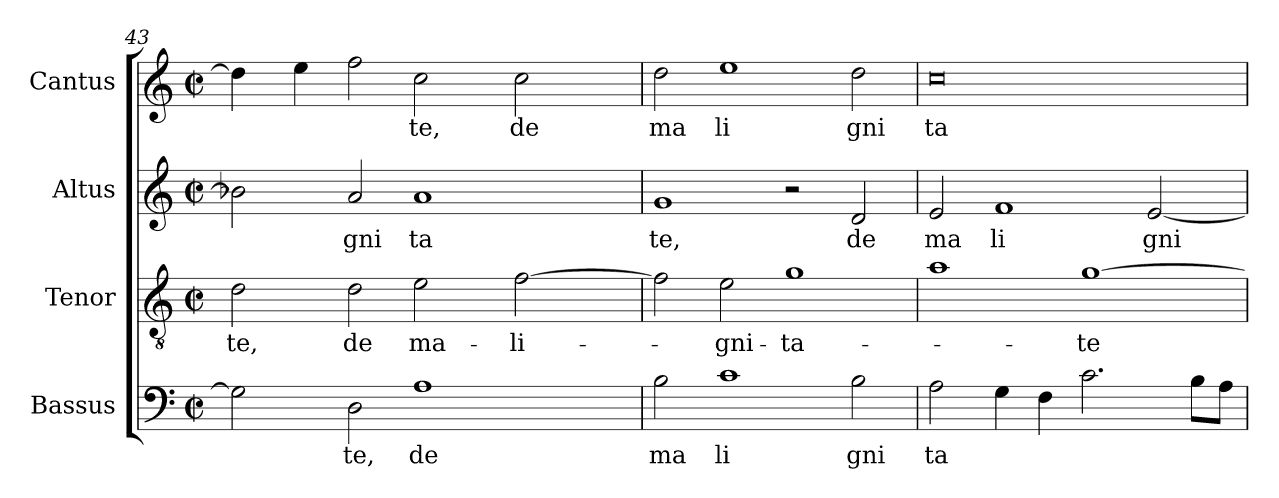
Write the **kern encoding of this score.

**kern	**text	**kern	**text	**kern	**text	**kern	**text
*part4	*part4	*part3	*part3	*part2	*part2	*part1	*part1
*staff4	*staff4	*staff3	*staff3	*staff2	*staff2	*staff1	*staff1
*I"Bassus	*	*I"Tenor	*	*I"Altus	*	*I"Cantus	*
!!LO:LB:g=z
*clefF4	*	*clefGv2	*	*clefG2	*	*clefG2	*
*M2/2	*	*M2/2	*	*M2/2	*	*M2/2	*
*met(c|)	*	*met(c|)	*	*met(c|)	*	*met(c|)	*
=43	=43	=43	=43	=43	=43	=43	=43
!	!	!	!LO:LY:b:cj	!	!	!	!
*^	*	*	*	*^	*	*^	*
2G\]	8ryy	.	2d\	-te,	2b-X\]	16..ryy	.	4dd\]	4ryy	.
.	.	.	.	.	.	1ryy	.	.	.	.
.	1...ryy	.	.	.	.	.	.	.	.	.
.	.	.	.	.	.	.	.	4ee\	32.ryy	.
.	.	.	.	.	.	.	.	.	1ryy	.
!	!	!LO:LY:b:cj	!	!LO:LY:b:cj	!	!	!LO:LY:b:cj	!	!	!
2D\	.	-te,	2d\	de	2a/	.	-gni	2ff\	.	.
!	!	!LO:LY:b:cj	!	!LO:LY:b:cj	!	!	!LO:LY:b:cj	!	!	!LO:LY:b:cj
1A	.	de	2e\	ma-	1a	.	ta	2cc\	.	te,
.	.	.	.	.	.	2ryy	.	.	.	.
.	.	.	.	.	.	.	.	.	2ryy	.
!	!	!	!	!LO:LY:b:cj	!	!	!	!	!	!LO:LY:b:cj
.	.	.	[>2f\	-li-	.	.	.	2cc\	.	de
.	.	.	.	.	.	4ryy	.	.	.	.
.	.	.	.	.	.	.	.	.	8ryy	.
.	.	.	.	.	.	8ryy	.	.	.	.
.	.	.	.	.	.	.	.	.	16ryy	.
.	.	.	.	.	.	64ryy	.	.	64ryy	.
=44	=44	=44	=44	=44	=44	=44	=44	=44	=44	=44
!	!	!LO:LY:b:cj	!	!	!	!	!LO:LY:b:cj	!	!	!LO:LY:b:cj
*	*	*	*	*	*v	*v	*	*	*	*
*v	*v	*	*	*	*	*	*v	*v	*
2B\	ma	2f\]	.	1g	te,	2dd\	ma
!	!LO:LY:b:cj	!	!LO:LY:b:cj	!	!	!	!LO:LY:b:cj
1c	li	2e\	-gni-	.	.	1ee	li
!	!	!	!LO:LY:b:cj	!	!	!	!
.	.	1g	-ta-	2r	.	.	.
!	!LO:LY:b:cj	!	!	!	!LO:LY:b:cj	!	!LO:LY:b:cj
2B\	gni	.	.	2d/	de	2dd\	gni
=45	=45	=45	=45	=45	=45	=45	=45
!	!LO:LY:b:cj	!	!	!	!LO:LY:b:cj	!	!LO:LY:b:cj
2A\	ta	1a	.	2e/	ma	0cc	ta
!	!	!	!	!	!LO:LY:b:cj	!	!
4G\	.	.	.	1f	li	.	.
4F\	.	.	.	.	.	.	.
!	!	!	!LO:LY:b:cj	!	!	!	!
2.c\	.	[>1g	-te	.	.	.	.
!	!	!	!	!	!LO:LY:b	!	!
.	.	.	.	[<2e/	gni	.	.
8B\L	.	.	.	.	.	.	.
8A\J	.	.	.	.	.	.	.
=	=	=	=	=	=	=	=
*-	*-	*-	*-	*-	*-	*-	*-
